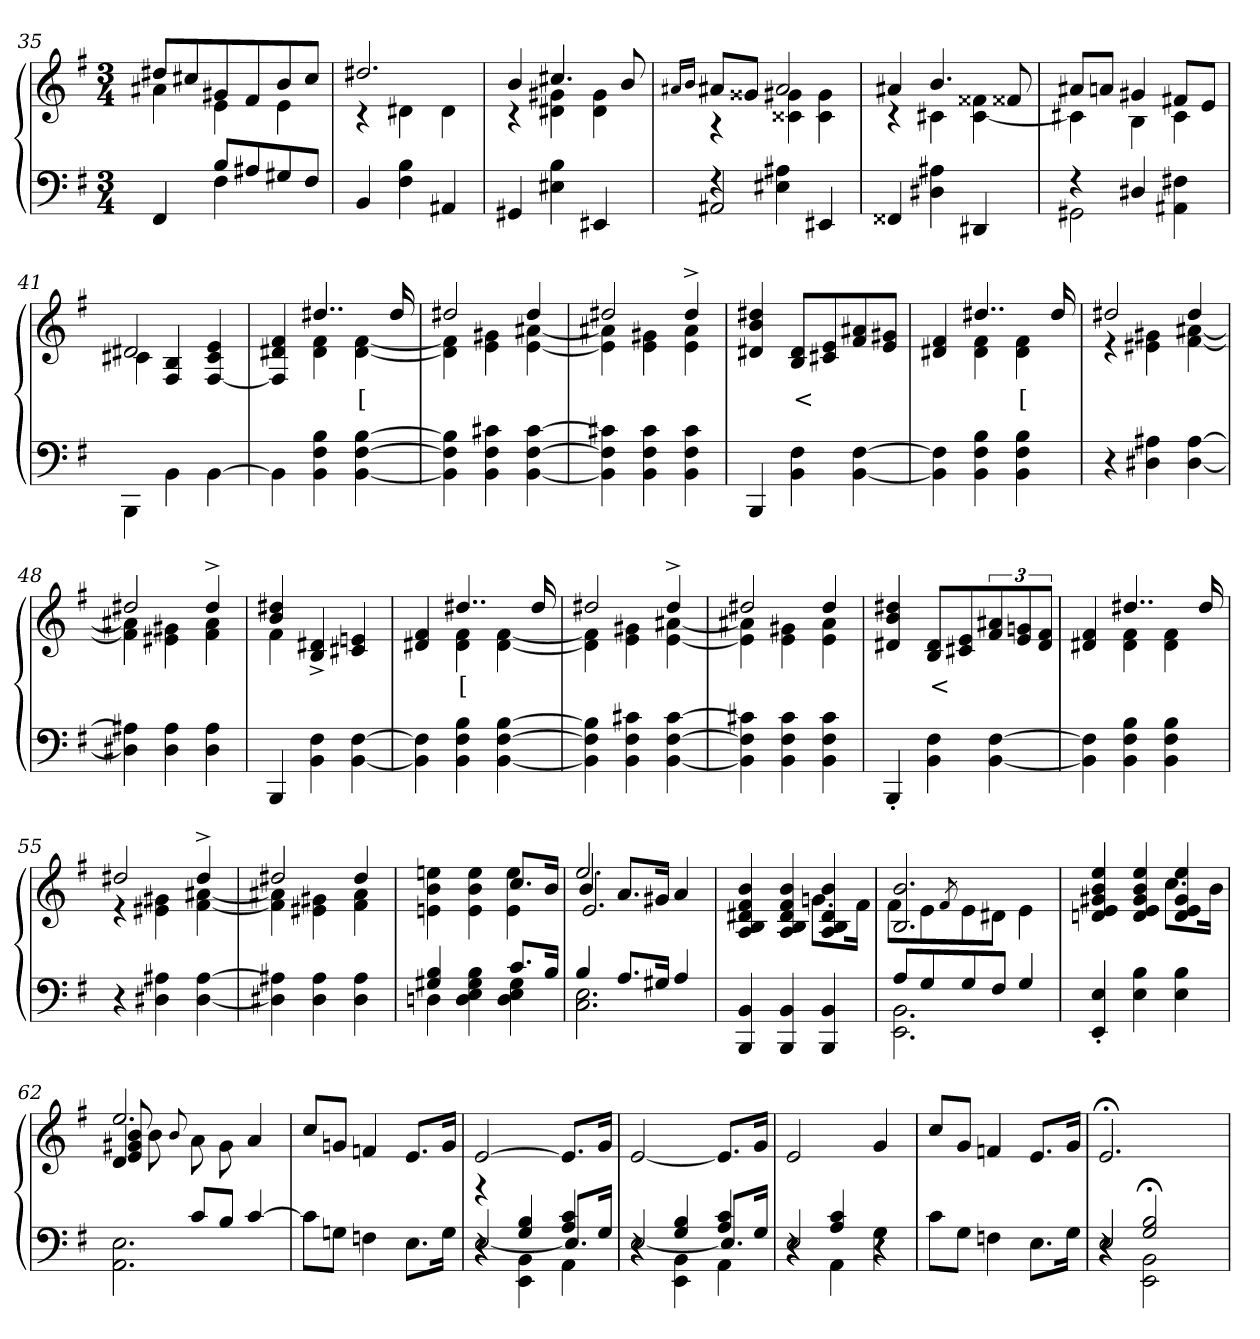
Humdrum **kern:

**kern	**kern	**text
*part2	*part1	*part1
*staff2	*staff1	*staff1
*clefF4	*clefG2	*
*k[f#]	*k[f#]	*
*e:	*e:	*
*M3/4	*M3/4	*
=35	=35	=35
*^	*^	*
4FF#	4ryy	8dd#XL	4a#X	.
.	.	8cc#X	.	.
8BL	4F#	8g#X	4e	.
8A#X	.	8f#	.	.
8G#X	4ryy	8b	4e	.
8F#J	.	8cc#J	.	.
*v	*v	*	*	*
=36	=36	=36	=36
4BB	2.dd#X	4r	.
4B 4F#	.	4d#	.
4AA#X	.	4d#	.
=37	=37	=37	=37
4GG#X	4b	4r	.
4B 4E#X	4.cc#X	4g#X 4d#X	.
4EE#	.	4g# 4d#	.
.	8b	.	.
=38	=38	=38	=38
.	16qa#X/LL	.	.
.	16qb/JJ	.	.
*^	*	*	*
4r	2AA#/	8a#L	4r	.
.	.	8g##XJ	.	.
4A#X 4E#X\	.	2a#	4g#X 4c##X	.
4ryy	4EE#	.	4g# 4c##	.
*v	*v	*	*	*
=39	=39	=39	=39
4FF##X	4a#X	4r	.
4A#X 4D#X\	4.b	4c#X	.
4DD#	.	4f##\ [4c#\	.
.	8f##X	.	.
=40	=40	=40	=40
*^	*	*	*
4r	2GG#X	8a#XL	4c#X]	.
.	.	8anJ	.	.
4D#X	.	4g#X	4B	.
4ryy	4F#X\ 4AA#X\	8f#XL	4c#	.
.	.	8eJ	.	.
*v	*v	*	*	*
=41	=41	=41	=41
4BBB\	2d#X	4c#X	.
4BB\	.	4B 4F#/	.
[4BB\	4ryy	4e 4c# [4F#	.
=42	=42	=42	=42
4BB\]	4f# 4d#X 4F#]	4ryy	.
4B 4F# 4BB	4..dd#	4f# 4d#	.
[4B [4F# [4BB	.	[4f# [4d#	[
.	16dd#	.	.
=43	=43	=43	=43
4B] 4F#] 4BB]	2dd#X	4f#] 4d#]	.
4c#X 4F# 4BB	.	4g#X 4e	.
[4c# [4F# [4BB	4dd#	[4a#X [4e	.
=44	=44	=44	=44
4c#X] 4F#] 4BB]	2dd#X	4a#X] 4e]	.
4c# 4F# 4BB	.	4g#X 4e	.
4c# 4F# 4BB	4dd#^>	4a# 4e	.
*	*v	*v	*
=45	=45	=45
4BBB	4dd#X 4b 4d#X	.
4F# 4BB	8d# 8BL	<
.	8e 8c#X	.
[4F# [4BB	8a#X 8f#	.
.	8g#X 8eJ	.
=46	=46	=46
*	*^	*
4F#] 4BB]	4f# 4d#X	4ryy	.
4B 4F# 4BB	4..dd#	4f# 4d#	.
4B 4F# 4BB	.	4f# 4d#	[
.	16dd#	.	.
=47	=47	=47	=47
4r	2dd#X	4r	.
4A#X 4D#X	.	4g#X 4e#X	.
[4A# [4D#	4dd#	[4a#X [4f#	.
=48	=48	=48	=48
4A#X] 4D#X]	2dd#X	4a#X] 4f#]	.
4A# 4D#	.	4g#X 4e#X	.
4A# 4D#	4dd#^>	4a# 4f#	.
=49	=49	=49	=49
4BBB	4dd#X 4b	4f#	.
4F# 4BB	4d#^> 4B^>	2ryy	.
[4F# [4BB	4en 4c#X	.	.
=50	=50	=50	=50
4F#] 4BB]	4f# 4d#X	4ryy	.
4B 4F# 4BB	4..dd#	4f# 4d#	[
[4B [4F# [4BB	.	[4f# [4d#	.
.	16dd#	.	.
=51	=51	=51	=51
4B] 4F#] 4BB]	2dd#X	4f#] 4d#]	.
4c#X 4F# 4BB	.	4g#X 4e	.
[4c# [4F# [4BB	4dd#^>	[4a#X [4e	.
=52	=52	=52	=52
4c#X] 4F#] 4BB]	2dd#X	4a#X] 4e]	.
4c# 4F# 4BB	.	4g#X 4e	.
4c# 4F# 4BB	4dd#	4a# 4e	.
*	*v	*v	*
=53	=53	=53
4BBB'>	4dd#X 4b 4d#X	.
4F# 4BB	8d# 8BL	<
.	8e 8c#X	.
[4F# [4BB	12a#X 12f#	.
.	12gn 12e	.
.	12f# 12d#J	.
=54	=54	=54
*	*^	*
4F#] 4BB]	4f# 4d#X	4ryy	.
4B 4F# 4BB	4..dd#	4f# 4d#	.
4B 4F# 4BB	.	4f# 4d#	.
.	16dd#	.	.
=55	=55	=55	=55
4r	2dd#X	4r	.
4A#X 4D#X	.	4g#X 4e#X	.
[4A# [4D#	4dd#^>	[4a#X [4f#	.
=56	=56	=56	=56
4A#X] 4D#X]	2dd#X	4a#X] 4f#]	.
4A# 4D#	.	4g#X 4e#X	.
4A# 4D#	4dd#	4a# 4f#	.
=57	=57	=57	=57
*^	*	*	*
4B 4G#X	4Dn	4een 4b 4en\	2ryy	.
4ryy	4B 4G# 4E 4D	4ee 4b 4e\	.	.
8.cL	4G# 4E 4D	8.ccL	4ee 4e	.
16BJk	.	16bJk	.	.
=58	=58	=58	=58	=58
*	*	*	*^	*
4B	2.E 2.C	2.ee	4b/	2.e	.
8.AL	.	.	8.a/L	.	.
16G#XJk	.	.	16g#XJk	.	.
4A	.	.	4a/	.	.
*v	*v	*	*	*	*
*	*	*v	*v	*
=59	=59	=59	=59
4BB 4BBB	4b 4f# 4d#X 4B 4A	2ryy	.
4BB 4BBB	4b 4f# 4d# 4B 4A	.	.
4BB 4BBB	4b 4d# 4B 4A	8.gnL	.
.	.	16f#Jk	.
=60	=60	=60	=60
*^	*	*	*
8AL	2.BB 2.EE	2.b 2.B	8f#L	.
8G	.	.	8e	.
.	.	.	8qf#/	.
8G	.	.	8e	.
8F#J	.	.	8d#XJ	.
4G	.	.	4e	.
*v	*v	*	*	*
=61	=61	=61	=61
4E'> 4EE'>	4ee 4b 4g#X 4e 4dn	2ryy	.
4B 4E	4ee 4b 4g# 4e 4d	.	.
4B 4E	4ee 4g# 4e 4d/	8.ccL	.
.	.	16b\Jk	.
=62	=62	=62	=62
*^	*	*^	*
4ryy	2.E 2.AA	2.ee	8b/ 8g#X/ 8e/L	4d	.
.	.	.	8b	.	.
.	.	.	8qqb/	.	.
8cL	.	.	8a	2ryy	.
8BJ	.	.	8g#	.	.
[4c	.	.	4a/	.	.
*v	*v	*	*	*	*
*	*v	*v	*v	*
=63	=63	=63
8cL]	8ccL	.
8GnJ	8gnJ	.
4Fn	4fn	.
8.EL	8.eL	.
16GJk	16gJk	.
=64	=64	=64
*^	*^	*
*	*^	*	*	*
4r	[2E/	4r	[2e/	4r	.
4B 4G	.	4BB\ 4EE	.	2ryy	.
4c 4A	8.E/L]	4AA\	8.eL]	.	.
.	16GJk	.	16gJk	.	.
*	*	*	*v	*v	*
=65	=65	=65	=65	=65
4r	[2E/	4r	[2e	.
4B 4G	.	4BB\ 4EE	.	.
4c 4A	8.E/L]	4AA\	8.eL]	.
.	16GJk	.	16gJk	.
=66	=66	=66	=66	=66
4r	2E/	4r	2e	.
4c 4A	.	4AA\	.	.
4r	4G	4r	4g	.
*v	*v	*v	*	*
=67	=67	=67
8cL	8ccL	.
8GJ	8gJ	.
4Fn	4fn	.
8.EL	8.eL	.
16GJk	16gJk	.
=68	=68	=68
*^	*	*
*	*^	*	*
4r	2E/	4r	2.e;<	.
2B;< 2G;<	.	2BB\ 2EE	.	.
.	4ryy	.	.	.
*v	*v	*v	*	*
=	=	=
*-	*-	*-
